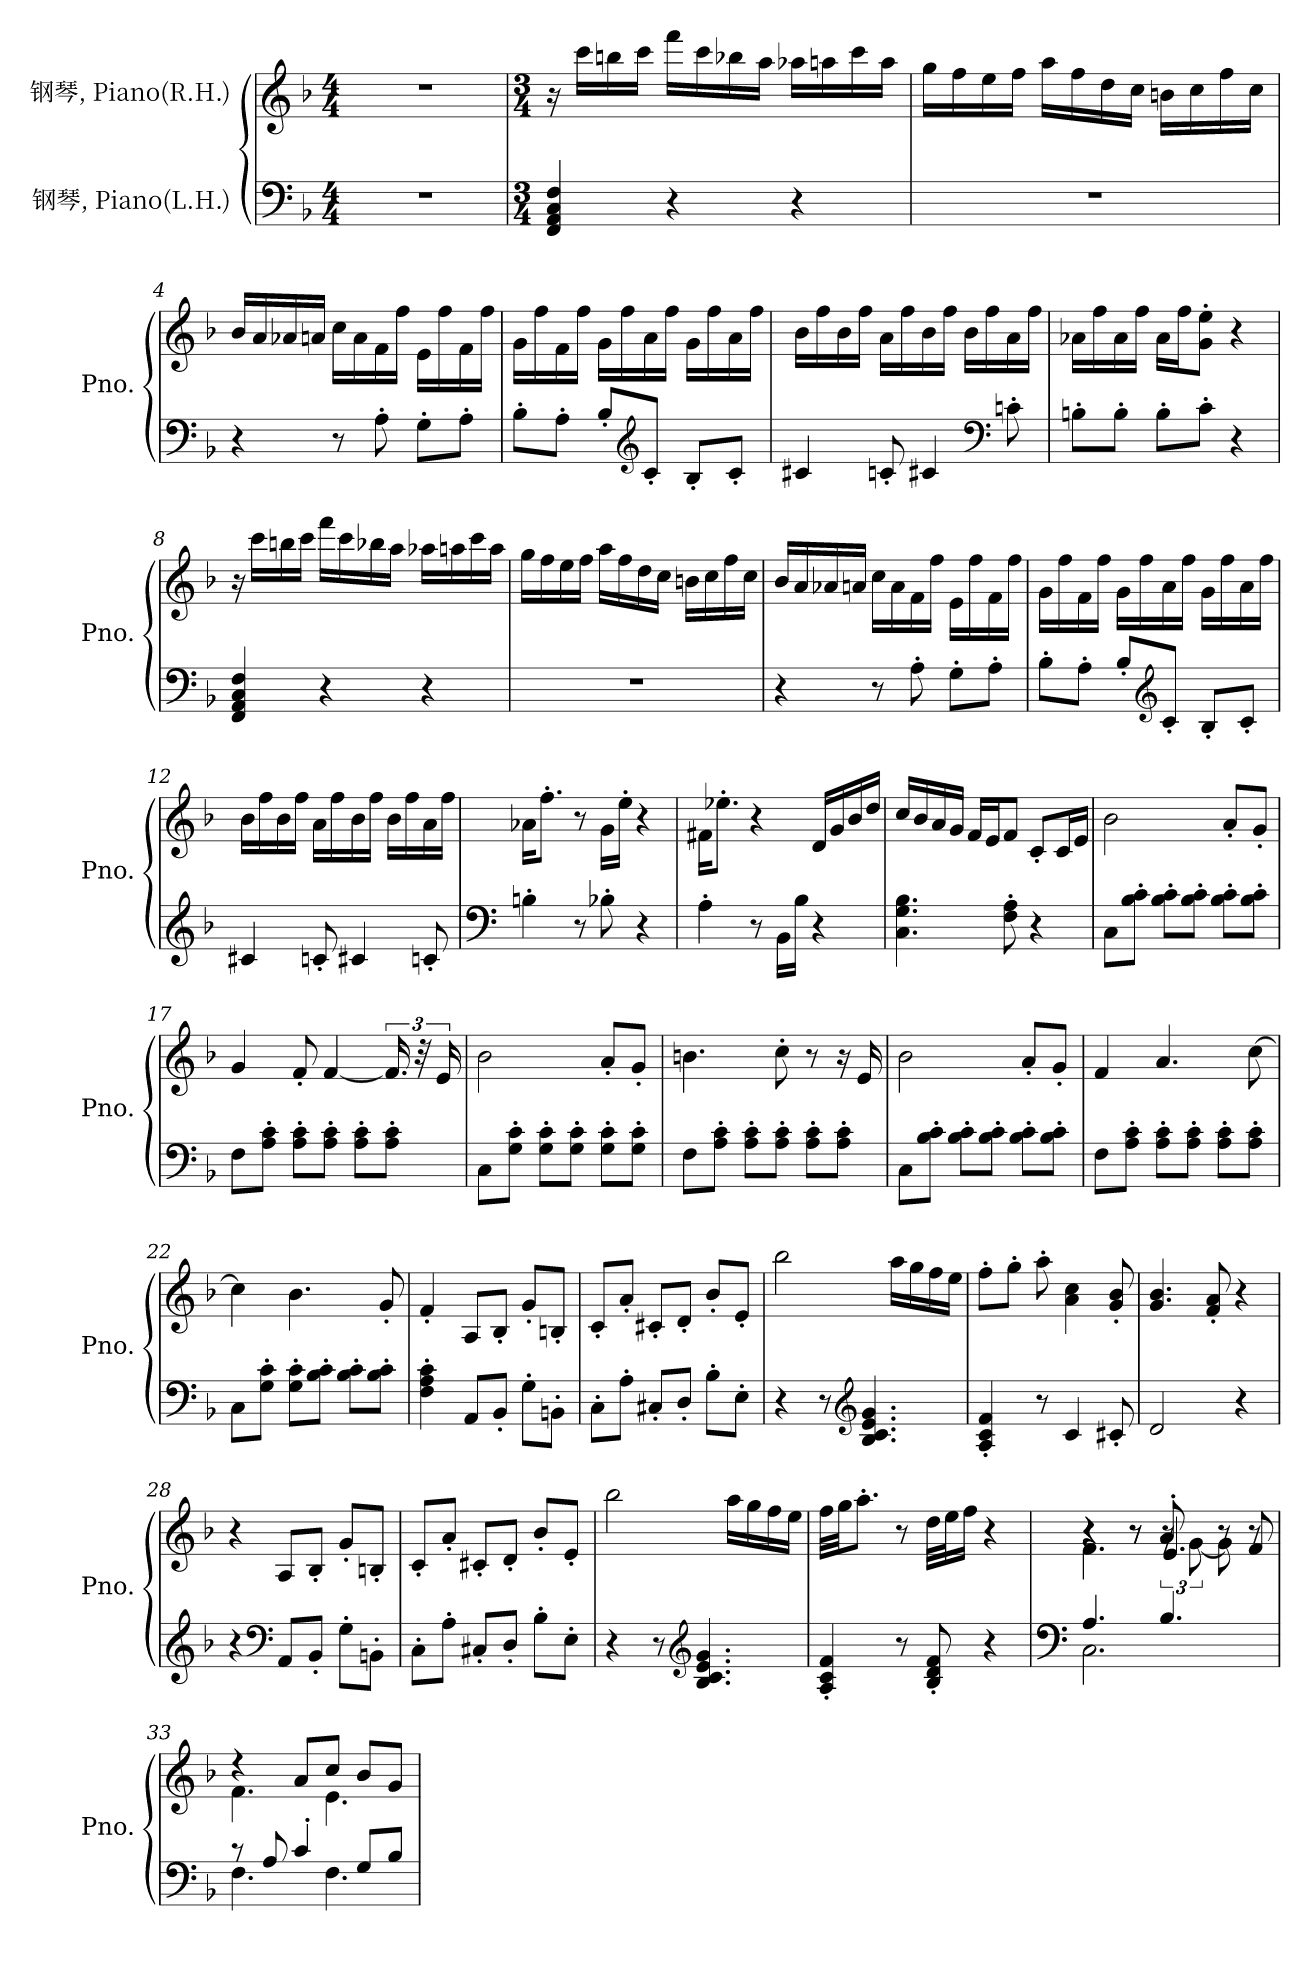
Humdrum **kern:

**kern	**kern
*part2	*part1
*staff2	*staff1
*I"钢琴, Piano(L.H.)	*I"钢琴, Piano(R.H.)
*I'Pno.	*I'Pno.
*clefF4	*clefG2
*k[b-]	*k[b-]
*M4/4	*M4/4
*MM134	*MM134
=1	=1
1r	1r
=2	=2
*M3/4	*M3/4
*	*MM84
4FF/ 4AA/ 4C/ 4F/	16r
*	*MM126
.	16ccc\LL
*	*MM134
.	16bbn\
.	16ccc\JJ
*	*MM130
4r	16fff\LL
.	16ccc\
*	*MM138
.	16bb-X\
.	16aa\JJ
*	*MM134
4r	16aa-X\LL
.	16aan\
*	*MM136
.	16ccc\
.	16aa\JJ
!!LO:LB:g=z
=3	=3
*	*MM138
2.r	16gg\LL
.	16ff\
*	*MM134
.	16ee\
.	16ff\JJ
*	*MM136
.	16aa\LL
.	16ff\
*	*MM138
.	16dd\
.	16cc\JJ
*	*MM134
.	16bn\LL
.	16cc\
*	*MM136
.	16ff\
.	16cc\JJ
=4	=4
*	*MM138
4r	16b-/LL
.	16a/
*	*MM134
.	16a-X/
.	16an/JJ
*	*MM130
8r	16cc\LL
*	*MM121
.	16a\
*	*MM126
8A'\	16f\
*	*MM130
.	16ff\JJ
*	*MM134
8G'\L	16e\LL
.	16ff\
8A'\J	16f\
.	16ff\JJ
=5	=5
*	*MM130
8B-'\L	16g\LL
.	16ff\
*	*MM138
8A'\J	16f\
.	16ff\JJ
*	*MM134
8B-'/L	16g\LL
.	16ff\
*clefG2	*
*	*MM130
8c'/J	16a\
.	16ff\JJ
*	*MM138
8B-'/L	16g\LL
.	16ff\
*	*MM134
8c'/J	16a\
*	*MM105
.	16ff\JJ
!!LO:LB:g=z
=6	=6
*	*MM134
4c#X/	16b-\LL
.	16ff\
*	*MM138
.	16b-\
.	16ff\JJ
*	*MM130
8cn'/	16a\LL
*	*MM115
.	16ff\
*	*MM134
4c#X/	16b-\
.	16ff\JJ
*	*MM138
.	16b-\LL
.	16ff\
*clefF4	*
*	*MM130
8cn'\	16a\
.	16ff\JJ
=7	=7
*	*MM134
8Bn'\L	16a-X\LL
.	16ff\
*	*MM130
8B'\J	16a-\
.	16ff\JJ
*	*MM126
8B'\L	16a-\LL
*	*MM115
.	16ff\J
*	*MM121
8c'\J	8g\' 8ee\'J
*	*MM126
4r	4r
=8	=8
*	*MM84
4FF/ 4AA/ 4C/ 4F/	16r
*	*MM126
.	16ccc\LL
*	*MM134
.	16bbn\
.	16ccc\JJ
*	*MM130
4r	16fff\LL
.	16ccc\
*	*MM138
.	16bb-X\
.	16aa\JJ
*	*MM134
4r	16aa-X\LL
.	16aan\
*	*MM136
.	16ccc\
.	16aa\JJ
!!LO:LB:g=z
=9	=9
*	*MM138
2.r	16gg\LL
.	16ff\
*	*MM134
.	16ee\
.	16ff\JJ
*	*MM136
.	16aa\LL
.	16ff\
*	*MM138
.	16dd\
.	16cc\JJ
*	*MM134
.	16bn\LL
.	16cc\
*	*MM136
.	16ff\
.	16cc\JJ
=10	=10
*	*MM138
4r	16b-/LL
.	16a/
*	*MM134
.	16a-X/
.	16an/JJ
*	*MM130
8r	16cc\LL
*	*MM121
.	16a\
*	*MM126
8A'\	16f\
*	*MM130
.	16ff\JJ
*	*MM134
8G'\L	16e\LL
.	16ff\
8A'\J	16f\
.	16ff\JJ
=11	=11
*	*MM130
8B-'\L	16g\LL
.	16ff\
*	*MM138
8A'\J	16f\
.	16ff\JJ
*	*MM134
8B-'/L	16g\LL
.	16ff\
*clefG2	*
*	*MM130
8c'/J	16a\
.	16ff\JJ
*	*MM138
8B-'/L	16g\LL
.	16ff\
*	*MM134
8c'/J	16a\
*	*MM105
.	16ff\JJ
!!LO:LB:g=z
=12	=12
*	*MM134
4c#X/	16b-\LL
.	16ff\
*	*MM138
.	16b-\
.	16ff\JJ
*	*MM130
8cn'/	16a\LL
*	*MM115
.	16ff\
*	*MM134
4c#X/	16b-\
.	16ff\JJ
*	*MM138
.	16b-\LL
.	16ff\
*	*MM130
8cn'/	16a\
.	16ff\JJ
=13	=13
*clefF4	*
*	*MM115
4Bn'\	16a-X\KL
*	*MM136
.	8.ff'\J
8r	8r
*	*MM109
8B-X'\	16g\LL
*	*MM130
.	16ee'\JJ
*	*MM121
4r	4r
=14	=14
*	*MM105
4A'\	16f#X\KL
*	*MM126
.	8.ee-X'\J
8r	4r
16BB-\LL	.
16B-\JJ	.
*	*MM134
4r	16d/LL
.	16g/
*	*MM130
.	16b-/
.	16dd/JJ
=15	=15
*	*MM126
4.C\ 4.G\ 4.B-\	16cc/LL
.	16b-/
*	*MM130
.	16a/
.	16g/JJ
*	*MM134
.	16f/LL
*	*MM121
.	16e/J
*	*MM126
8F\' 8A\'	8f/J
*	*MM105
4r	8c'/L
*	*MM121
.	16c/L
.	16e/JJ
!!LO:LB:g=z
=16	=16
*	*MM126
8C\L	2b-\
8B-\' 8c\'J	.
8B-\' 8c\'L	.
8B-\' 8c\'J	.
*	*MM130
8B-\' 8c\'L	8a'/L
*	*MM126
8B-\' 8c\'J	8g'/J
=17	=17
8F\L	4g/
8A\' 8c\'J	.
*	*MM121
8A\' 8c\'L	8f'/
*	*MM126
8A\' 8c\'J	[4f/
8A\' 8c\'L	.
*	*MM121
8A\' 8c\'J	24.f/]
.	48r
.	24e/
=18	=18
*	*MM126
8C\L	2b-\
8G\' 8c\'J	.
8G\' 8c\'L	.
8G\' 8c\'J	.
*	*MM130
8G\' 8c\'L	8a'/L
*	*MM126
8G\' 8c\'J	8g'/J
=19	=19
*	*MM130
8F\L	4.bn\
8A\' 8c\'J	.
8A\' 8c\'L	.
8A\' 8c\'J	8cc'\
*	*MM134
8A\' 8c\'L	8r
*	*MM126
8A\' 8c\'J	16r
.	16e/
!!LO:PB:g=z
=20	=20
8C\L	2b-\
8B-\' 8c\'J	.
8B-\' 8c\'L	.
8B-\' 8c\'J	.
*	*MM130
8B-\' 8c\'L	8a'/L
*	*MM126
8B-\' 8c\'J	8g'/J
=21	=21
8F\L	4f/
8A\' 8c\'J	.
*	*MM130
8A\' 8c\'L	4.a/
8A\' 8c\'J	.
8A\' 8c\'L	.
*	*MM126
8A\' 8c\'J	[8cc\
=22	=22
*	*MM130
8C\L	4cc\]
8G\' 8c\'J	.
*	*MM126
8G\' 8c\'L	4.b-\
8B-\' 8c\'J	.
8B-\' 8c\'L	.
*	*MM111
8B-\' 8c\'J	8g'/
=23	=23
*	*MM126
4F\' 4A\' 4c\'	4f'/
*	*MM126
8AA/L	8A/L
*	*MM121
8BB-'/J	8B-'/J
*	*MM134
8G'\L	8g'/L
*	*MM126
8BBn'\J	8Bn'/J
!!LO:LB:g=z
=24	=24
*	*MM130
8C'\L	8c'/L
*	*MM138
8A'\J	8a'/J
*	*MM126
8C#X'/L	8c#X'/L
*	*MM130
8D'/J	8d'/J
*	*MM134
8B-'\L	8b-'/L
*	*MM84
8E'\J	8e'/J
=25	=25
*	*MM126
4r	2bb-\
8r	.
*clefG2	*
4.B-/ 4.c/ 4.e/ 4.g/	.
*	*MM130
.	16aa\LL
*	*MM138
.	16gg\
*	*MM134
.	16ff\
*	*MM126
.	16ee\JJ
=26	=26
*	*MM130
4A/' 4c/' 4f/'	8ff'\L
*	*MM121
.	8gg'\J
*	*MM105
8r	8aa'\
*	*MM130
4c/	4a\ 4cc\
*	*MM121
8c#X'/	8g/' 8b-/'
=27	=27
*	*MM111
2d/	4.g/ 4.b-/
*	*MM115
.	8f/' 8a/'
*	*MM126
4r	4r
=28	=28
*	*MM132
4r	4r
*clefF4	*
*	*MM126
8AA/L	8A/L
*	*MM121
8BB-'/J	8B-'/J
*	*MM134
8G'\L	8g'/L
*	*MM126
8BBn'\J	8Bn'/J
!!LO:LB:g=z
=29	=29
*	*MM130
8C'\L	8c'/L
*	*MM138
8A'\J	8a'/J
*	*MM126
8C#X'/L	8c#X'/L
*	*MM130
8D'/J	8d'/J
*	*MM134
8B-'\L	8b-'/L
*	*MM84
8E'\J	8e'/J
=30	=30
*	*MM126
4r	2bb-\
8r	.
*clefG2	*
4.B-/ 4.c/ 4.e/ 4.g/	.
*	*MM130
.	16aa\LL
*	*MM134
.	16gg\
*	*MM130
.	16ff\
*	*MM121
.	16ee\JJ
=31	=31
*	*MM84
4A/' 4c/' 4f/'	32ff\LLL
*	*MM101
.	32gg\JJ
*	*MM130
.	8.aa'\J
8r	8r
*	*MM90
8B-/' 8d/' 8f/'	32dd\LLL
*	*MM105
.	32ee\J
*	*MM130
.	16ff\JJ
*	*MM126
4r	4r
=32	=32
*clefF4	*
*	*MM121
*^	*^
*	*	*	*^
4.A/	2.C\	4r	4.f\	4r
.	.	8r	.	8r
*	*	*MM105	*	*
4.B-/	.	8a'/	24r	4.e/
*	*	*MM115	*	*
.	.	.	[12g\	.
.	.	8r	8g\]	.
*	*	*MM105	*	*
.	.	8f/	8r	.
*	*	*v	*v	*v
=33	=33	=33
*	*	*MM126
*	*	*^
8r	4.F\	4r	4.f\
8A/	.	.	.
*	*	*MM134	*
4c'/	.	8a/L	.
*	*	*MM126	*
.	4.F\	8cc/J	4.e\
*	*	*MM130	*
8G/L	.	8b-/L	.
*	*	*MM121	*
8B-/J	.	8g/J	.
*v	*v	*	*
*	*v	*v
=	=
*-	*-
